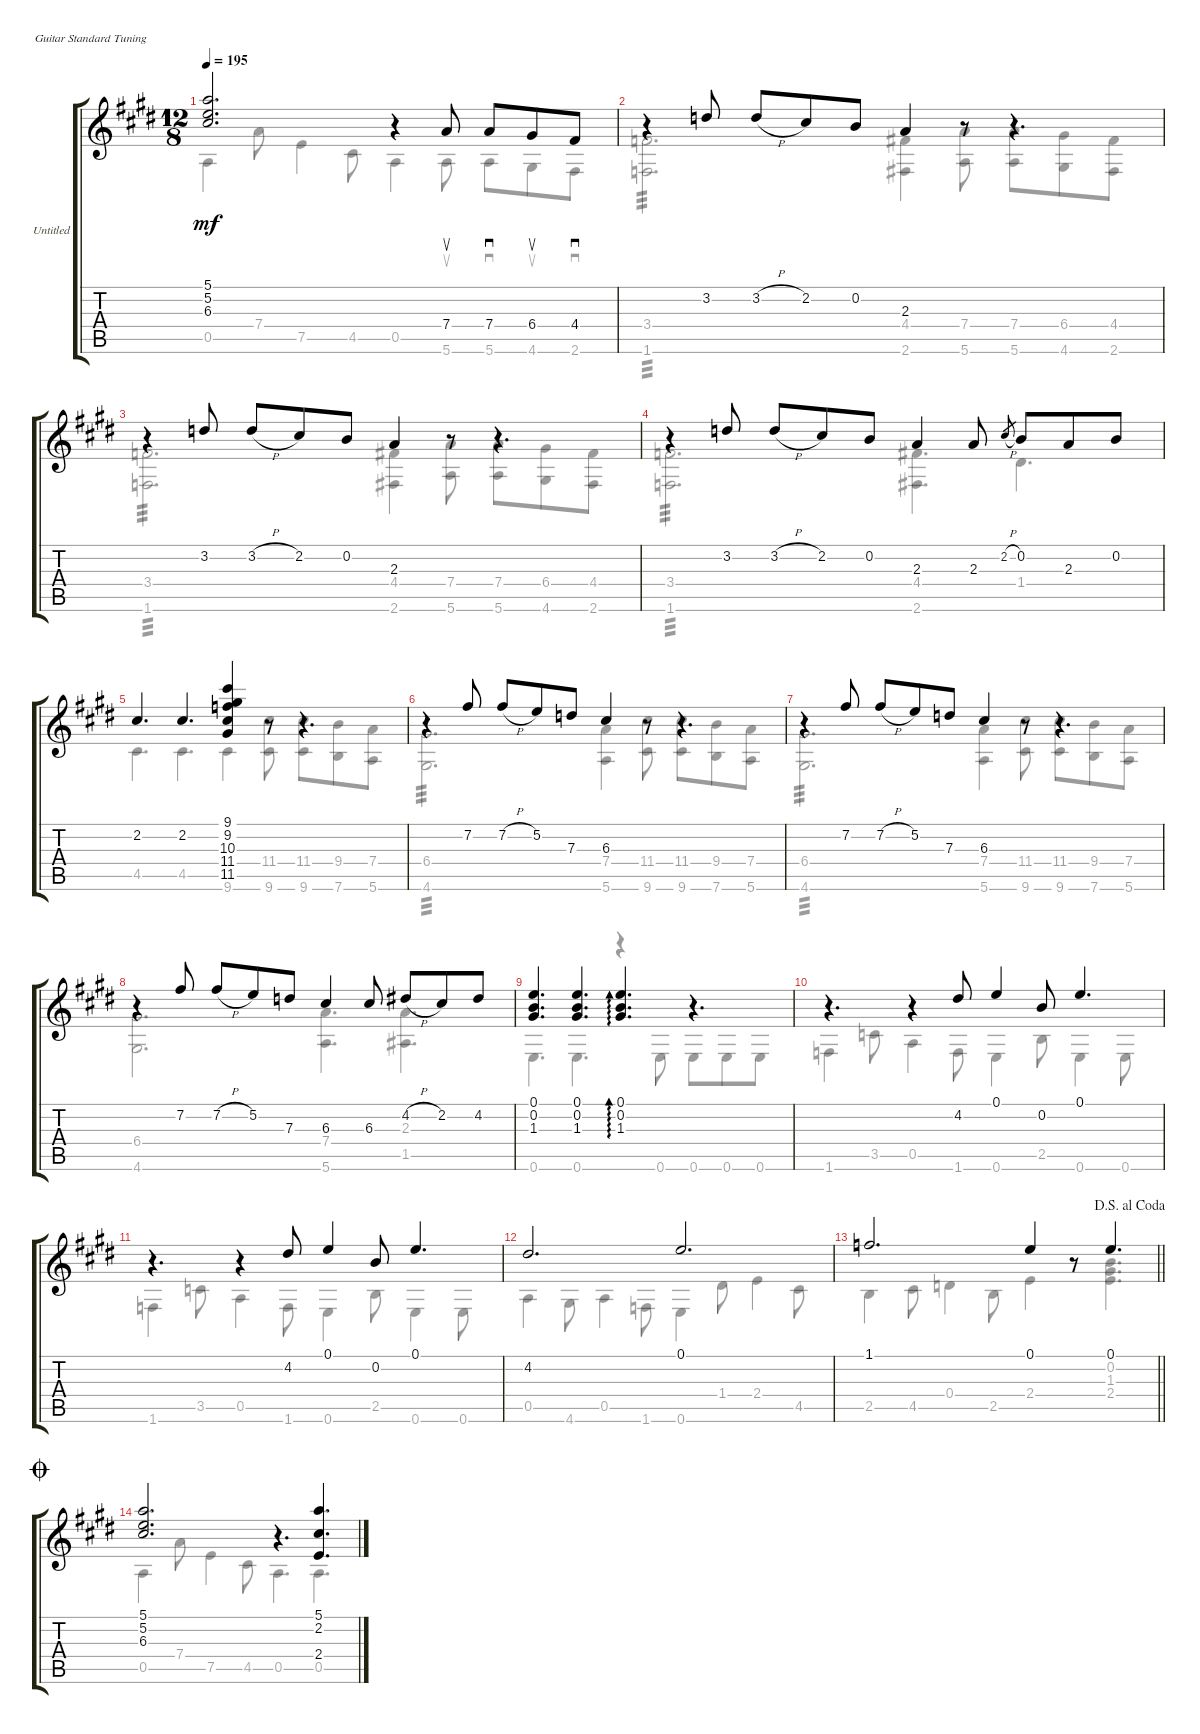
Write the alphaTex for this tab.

\bracketExtendMode groupsimilarinstruments
\firstSystemTrackNameOrientation horizontal
\otherSystemsTrackNameOrientation horizontal
\track ("Untitled" "Untitled") {instrument acousticguitarnylon}
\staff {score tabs}
\tuning (E4 B3 G3 D3 A2 E2)
\voice
\ts (12 8)
\tempo 195
\clef g2
\ks e
(5.1 5.2 6.3).2{d dy mf} r.4 7.4.8{su} 7.4.8{sd} 6.4.8{su} 4.4.8{sd} |
r.4 3.2.8 3.2{h}.8 2.2.8 0.2.8 2.3.4 r.8 r.4{d} |
r.4 3.2.8 3.2{h}.8 2.2.8 0.2.8 2.3.4 r.8 r.4{d} |
r.4 3.2.8 3.2{h}.8 2.2.8 0.2.8 2.3.4 2.3.8 2.2{h}.8{gr} 0.2.8 2.3.8 0.2.8 |
2.2.4{d} 2.2.4{d} (9.1 9.2 10.3 11.4 11.5).4 r.8 r.4{d} |
r.4 7.2.8 7.2{h}.8 5.2.8 7.3.8 6.3.4 r.8 r.4{d} |
r.4 7.2.8 7.2{h}.8 5.2.8 7.3.8 6.3.4 r.8 r.4{d} |
r.4 7.2.8 7.2{h}.8 5.2.8 7.3.8 6.3.4 6.3.8 4.2{h}.8 2.2.8 4.2.8 |
(0.1 0.2 1.3).4{d} (0.1 0.2 1.3).4{d} (0.1 0.2 1.3).4{d ad 0} r.4{d} |
r.4{d} r.4 4.2.8 0.1.4 0.2.8 0.1.4{d} |
r.4{d} r.4 4.2.8 0.1.4 0.2.8 0.1.4{d} |
4.2.2{d} 0.1.2{d} |
\jump dalsegnoalcoda
\barLineRight lightlight
1.1.2{d} 0.1.4 r.8 0.1.4{d} |
\section ("" "")
\jump coda
(5.1 5.2 6.3).2{d} r.4{d} (5.1 2.2 2.4).4{d}
\voice
\clef g2
\ottava regular
\simile none
\ks e
0.5.4{dy mf} 7.4.8 7.5.4 4.5.8 0.5.4 5.6.8{su} 5.6.8{sd} 4.6.8{su} 2.6.8{sd} |
(3.4 1.6).2{d tp 3} (4.4 2.6).4 (7.4 5.6).8 (7.4 5.6).8 (6.4 4.6).8 (4.4 2.6).8 |
(3.4 1.6).2{d tp 3} (4.4 2.6).4 (7.4 5.6).8 (7.4 5.6).8 (6.4 4.6).8 (4.4 2.6).8 |
(3.4 1.6).2{d tp 3} (4.4 2.6).4{d} 1.4.4{d} |
4.5.4{d} 4.5.4{d} 9.6.4 (11.4 9.6).8 (11.4 9.6).8 (9.4 7.6).8 (7.4 5.6).8 |
(6.4 4.6).2{d tp 3} (7.4 5.6).4 (11.4 9.6).8 (11.4 9.6).8 (9.4 7.6).8 (7.4 5.6).8 |
(6.4 4.6).2{d tp 3} (7.4 5.6).4 (11.4 9.6).8 (11.4 9.6).8 (9.4 7.6).8 (7.4 5.6).8 |
(6.4 4.6).2{d} (7.4 5.6).4{d} (2.3 1.5).4{d} |
0.6.4{d} 0.6.4{d} r.4{ad 0} 0.6.8 0.6.8 0.6.8 0.6.8 |
1.6.4 3.5.8 0.5.4 1.6.8 0.6.4 2.5.8 0.6.4 0.6.8 |
1.6.4 3.5.8 0.5.4 1.6.8 0.6.4 2.5.8 0.6.4 0.6.8 |
0.5.4 4.6.8 0.5.4 1.6.8 0.6.4 1.4.8 2.4.4 4.5.8 |
\barLineRight lightlight
2.5.4 4.5.8 0.4.4 2.5.8 2.4.4 r.8 (0.2 1.3 2.4).4{d} |
0.5.4 7.4.8 7.5.4 4.5.8 0.5.4{d} 0.5.4{d}
